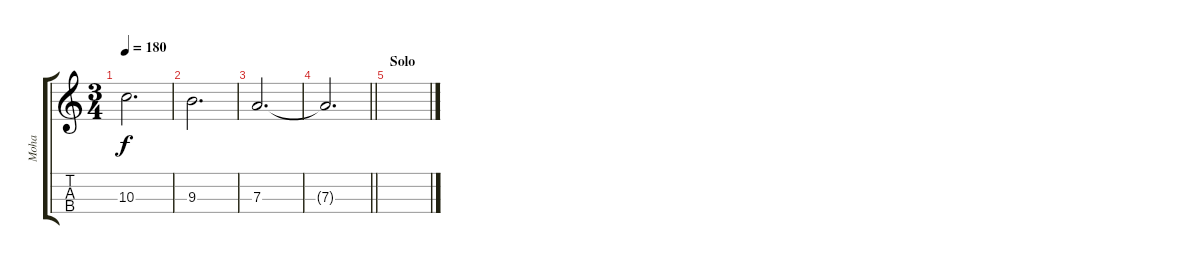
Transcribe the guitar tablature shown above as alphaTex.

\track ("Moha" "Moha") {instrument violin}
\staff {score tabs}
\tuning (E5 A4 D4 G3) {hide}
\ts (3 4)
\tempo 180
\clef g2
\ks c
10.3.2{d dy f} |
9.3.2{d} |
7.3.2{d} |
\barLineRight lightlight
7.3{t}.2{d} |
\section ("" "Solo")
